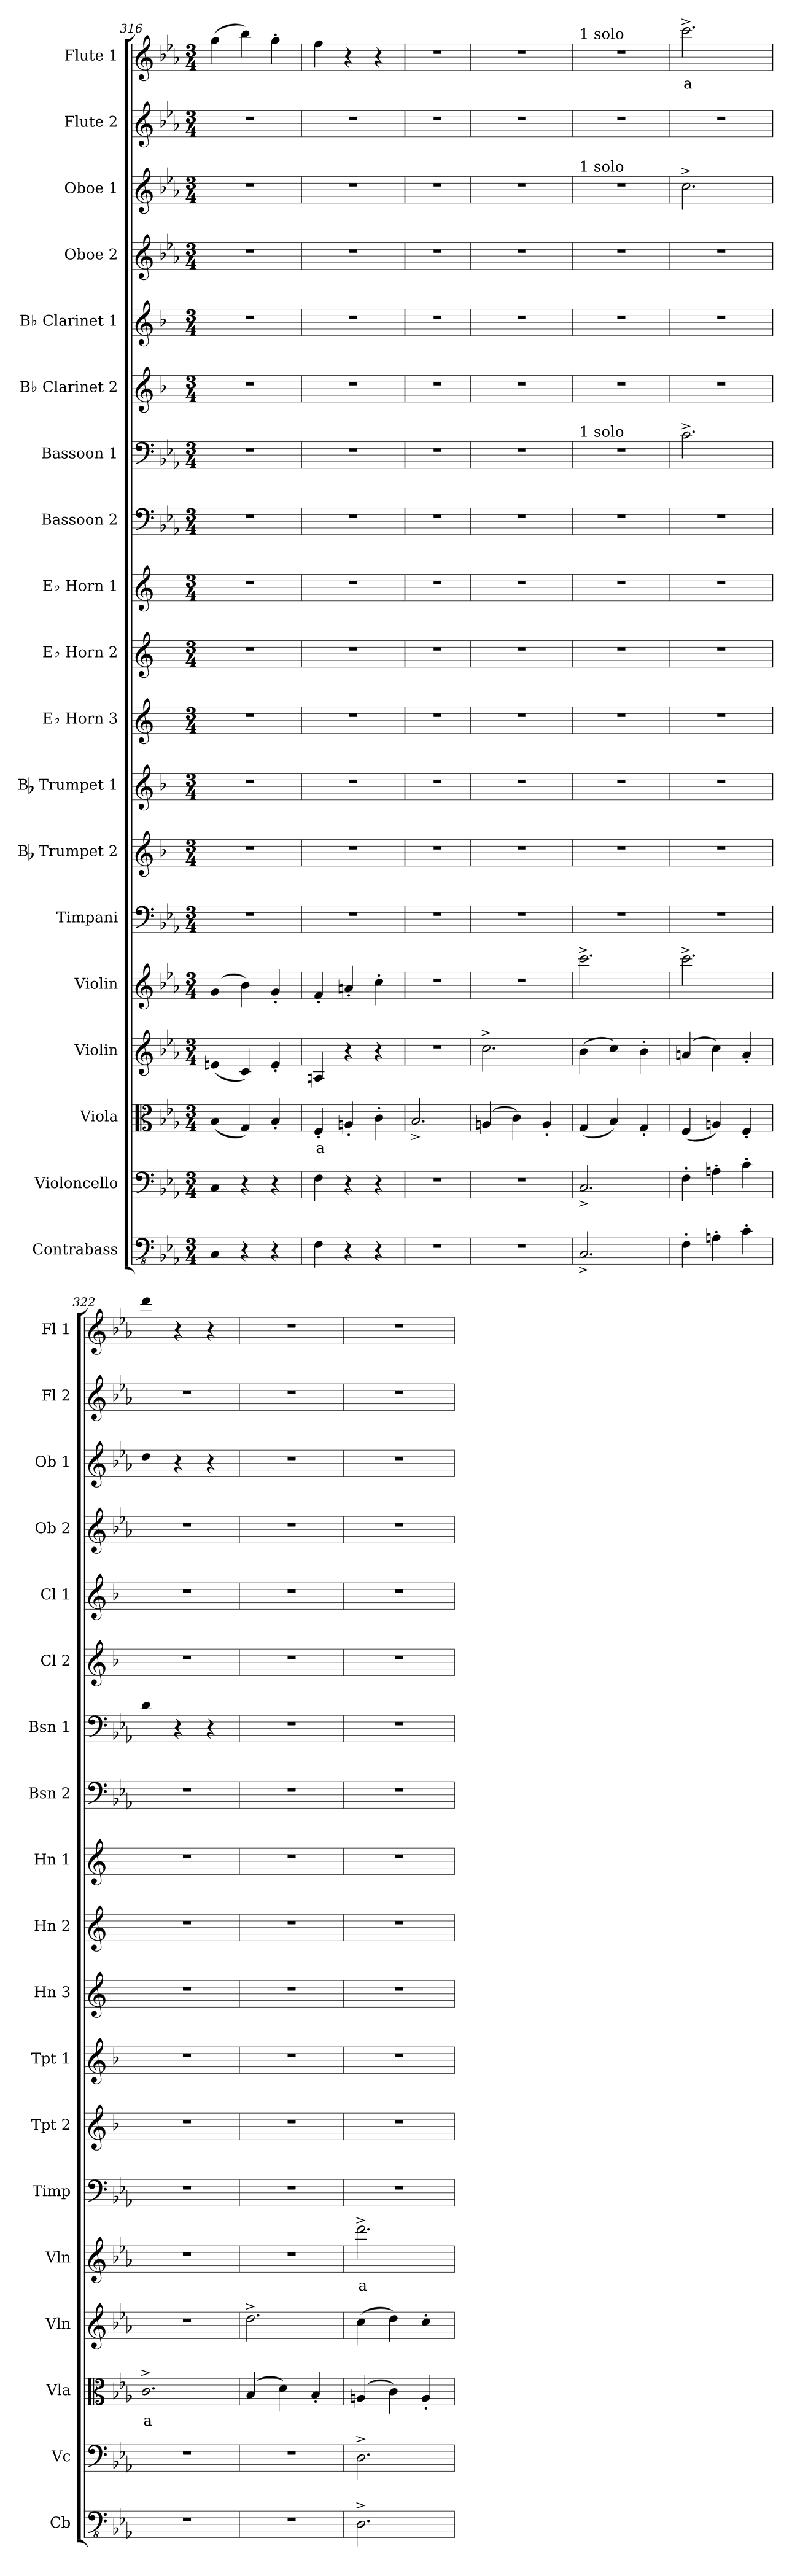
**kern	**kern	**kern	**text	**kern	**kern	**text	**kern	**kern	**kern	**kern	**kern	**kern	**kern	**kern	**kern	**kern	**kern	**kern	**kern	**kern	**text
*part19	*part18	*part17	*part17	*part16	*part15	*part15	*part14	*part13	*part12	*part11	*part10	*part9	*part8	*part7	*part6	*part5	*part4	*part3	*part2	*part1	*part1
*staff19	*staff18	*staff17	*staff17	*staff16	*staff15	*staff15	*staff14	*staff13	*staff12	*staff11	*staff10	*staff9	*staff8	*staff7	*staff6	*staff5	*staff4	*staff3	*staff2	*staff1	*staff1
*I"Contrabass	*I"Violoncello	*I"Viola	*	*I"Violin	*I"Violin	*	*I"Timpani	*I"Bb Trumpet 2	*I"Bb Trumpet 1	*I"E♭ Horn 3	*I"E♭ Horn 2	*I"E♭ Horn 1	*I"Bassoon 2	*I"Bassoon 1	*I"B♭ Clarinet 2	*I"B♭ Clarinet 1	*I"Oboe 2	*I"Oboe 1	*I"Flute 2	*I"Flute 1	*
*I'Cb	*I'Vc	*I'Vla	*	*I'Vln	*I'Vln	*	*I'Timp	*I'Tpt 2	*I'Tpt 1	*I'Hn 3	*I'Hn 2	*I'Hn 1	*I'Bsn 2	*I'Bsn 1	*I'Cl 2	*I'Cl 1	*I'Ob 2	*I'Ob 1	*I'Fl 2	*I'Fl 1	*
*clefFv4	*clefF4	*clefC3	*	*clefG2	*clefG2	*	*clefF4	*clefG2	*clefG2	*clefG2	*clefG2	*clefG2	*clefF4	*clefF4	*clefG2	*clefG2	*clefG2	*clefG2	*clefG2	*clefG2	*
*	*	*	*	*	*	*	*	*ITrd1c2	*ITrd1c2	*ITrd5c9	*ITrd5c9	*ITrd5c9	*	*	*ITrd1c2	*ITrd1c2	*	*	*	*	*
*k[b-e-a-]	*k[b-e-a-]	*k[b-e-a-]	*	*k[b-e-a-]	*k[b-e-a-]	*	*k[b-e-a-]	*k[b-e-a-]	*k[b-e-a-]	*k[b-e-a-]	*k[b-e-a-]	*k[b-e-a-]	*k[b-e-a-]	*k[b-e-a-]	*k[b-e-a-]	*k[b-e-a-]	*k[b-e-a-]	*k[b-e-a-]	*k[b-e-a-]	*k[b-e-a-]	*
*M3/4	*M3/4	*M3/4	*	*M3/4	*M3/4	*	*M3/4	*M3/4	*M3/4	*M3/4	*M3/4	*M3/4	*M3/4	*M3/4	*M3/4	*M3/4	*M3/4	*M3/4	*M3/4	*M3/4	*
=316	=316	=316	=316	=316	=316	=316	=316	=316	=316	=316	=316	=316	=316	=316	=316	=316	=316	=316	=316	=316	=316
4CC/	4C/	(4B-/	.	(4en/	(4g/	.	2.r	2.r	2.r	2.r	2.r	2.r	2.r	2.r	2.r	2.r	2.r	2.r	2.r	(4gg\	.
4r	4r	4G/)	.	4c/)	4b-\)	.	.	.	.	.	.	.	.	.	.	.	.	.	.	4bb-\)	.
4r	4r	4B-'/	.	4e'/	4g'/	.	.	.	.	.	.	.	.	.	.	.	.	.	.	4gg'\	.
=317	=317	=317	=317	=317	=317	=317	=317	=317	=317	=317	=317	=317	=317	=317	=317	=317	=317	=317	=317	=317	=317
!	!	!	!LO:LY:b:color=#FF0000	!	!	!	!	!	!	!	!	!	!	!	!	!	!	!	!	!	!
4FF\	4F\	4F'/	a	4An/	4f'/	.	2.r	2.r	2.r	2.r	2.r	2.r	2.r	2.r	2.r	2.r	2.r	2.r	2.r	4ff\	.
4r	4r	4An'/	.	4r	4an'/	.	.	.	.	.	.	.	.	.	.	.	.	.	.	4r	.
4r	4r	4c'\	.	4r	4cc'\	.	.	.	.	.	.	.	.	.	.	.	.	.	.	4r	.
=318	=318	=318	=318	=318	=318	=318	=318	=318	=318	=318	=318	=318	=318	=318	=318	=318	=318	=318	=318	=318	=318
2.r	2.r	2.B-^/	.	2.r	2.r	.	2.r	2.r	2.r	2.r	2.r	2.r	2.r	2.r	2.r	2.r	2.r	2.r	2.r	2.r	.
=319	=319	=319	=319	=319	=319	=319	=319	=319	=319	=319	=319	=319	=319	=319	=319	=319	=319	=319	=319	=319	=319
2.r	2.r	(4An/	.	2.cc^\	2.r	.	2.r	2.r	2.r	2.r	2.r	2.r	2.r	2.r	2.r	2.r	2.r	2.r	2.r	2.r	.
.	.	4c\)	.	.	.	.	.	.	.	.	.	.	.	.	.	.	.	.	.	.	.
.	.	4A'/	.	.	.	.	.	.	.	.	.	.	.	.	.	.	.	.	.	.	.
!!LO:PB:g=z
=320	=320	=320	=320	=320	=320	=320	=320	=320	=320	=320	=320	=320	=320	=320	=320	=320	=320	=320	=320	=320	=320
!	!	!	!	!	!	!	!	!	!	!	!	!	!	!	!	!	!	!	!	!LO:TX:a:t=1 solo	!
!	!	!	!	!	!	!	!	!	!	!	!	!	!	!	!	!	!	!LO:TX:a:t=1 solo	!	!	!
!	!	!	!	!	!	!	!	!	!	!	!	!	!	!LO:TX:a:t=1 solo	!	!	!	!	!	!	!
2.CC^/	2.C^/	(4G/	.	(4b-\	2.ccc^\	.	2.r	2.r	2.r	2.r	2.r	2.r	2.r	2.r	2.r	2.r	2.r	2.r	2.r	2.r	.
.	.	4B-/)	.	4cc\)	.	.	.	.	.	.	.	.	.	.	.	.	.	.	.	.	.
.	.	4G'/	.	4b-'\	.	.	.	.	.	.	.	.	.	.	.	.	.	.	.	.	.
=321	=321	=321	=321	=321	=321	=321	=321	=321	=321	=321	=321	=321	=321	=321	=321	=321	=321	=321	=321	=321	=321
!	!	!	!	!	!	!	!	!	!	!	!	!	!	!	!	!	!	!	!	!	!LO:LY:b:color=#FF0000
4FF'\	4F'\	(4F/	.	(4an/	2.ccc^\	.	2.r	2.r	2.r	2.r	2.r	2.r	2.r	2.c^\	2.r	2.r	2.r	2.cc^\	2.r	2.ccc^\	a
4AAn'\	4An'\	4An/)	.	4cc\)	.	.	.	.	.	.	.	.	.	.	.	.	.	.	.	.	.
4C'\	4c'\	4F'/	.	4a'/	.	.	.	.	.	.	.	.	.	.	.	.	.	.	.	.	.
=322	=322	=322	=322	=322	=322	=322	=322	=322	=322	=322	=322	=322	=322	=322	=322	=322	=322	=322	=322	=322	=322
!	!	!	!LO:LY:b:color=#FF0000	!	!	!	!	!	!	!	!	!	!	!	!	!	!	!	!	!	!
2.r	2.r	2.c^\	a	2.r	2.r	.	2.r	2.r	2.r	2.r	2.r	2.r	2.r	4d\	2.r	2.r	2.r	4dd\	2.r	4ddd\	.
.	.	.	.	.	.	.	.	.	.	.	.	.	.	4r	.	.	.	4r	.	4r	.
.	.	.	.	.	.	.	.	.	.	.	.	.	.	4r	.	.	.	4r	.	4r	.
=323	=323	=323	=323	=323	=323	=323	=323	=323	=323	=323	=323	=323	=323	=323	=323	=323	=323	=323	=323	=323	=323
2.r	2.r	(4B-/	.	2.dd^\	2.r	.	2.r	2.r	2.r	2.r	2.r	2.r	2.r	2.r	2.r	2.r	2.r	2.r	2.r	2.r	.
.	.	4d\)	.	.	.	.	.	.	.	.	.	.	.	.	.	.	.	.	.	.	.
.	.	4B-'/	.	.	.	.	.	.	.	.	.	.	.	.	.	.	.	.	.	.	.
=324	=324	=324	=324	=324	=324	=324	=324	=324	=324	=324	=324	=324	=324	=324	=324	=324	=324	=324	=324	=324	=324
!	!	!	!	!	!	!LO:LY:b:color=#FF0000	!	!	!	!	!	!	!	!	!	!	!	!	!	!	!
2.DD^\	2.D^\	(4An/	.	(4cc\	2.ddd^\	a	2.r	2.r	2.r	2.r	2.r	2.r	2.r	2.r	2.r	2.r	2.r	2.r	2.r	2.r	.
.	.	4c\)	.	4dd\)	.	.	.	.	.	.	.	.	.	.	.	.	.	.	.	.	.
.	.	4A'/	.	4cc'\	.	.	.	.	.	.	.	.	.	.	.	.	.	.	.	.	.
=	=	=	=	=	=	=	=	=	=	=	=	=	=	=	=	=	=	=	=	=	=
*-	*-	*-	*-	*-	*-	*-	*-	*-	*-	*-	*-	*-	*-	*-	*-	*-	*-	*-	*-	*-	*-
